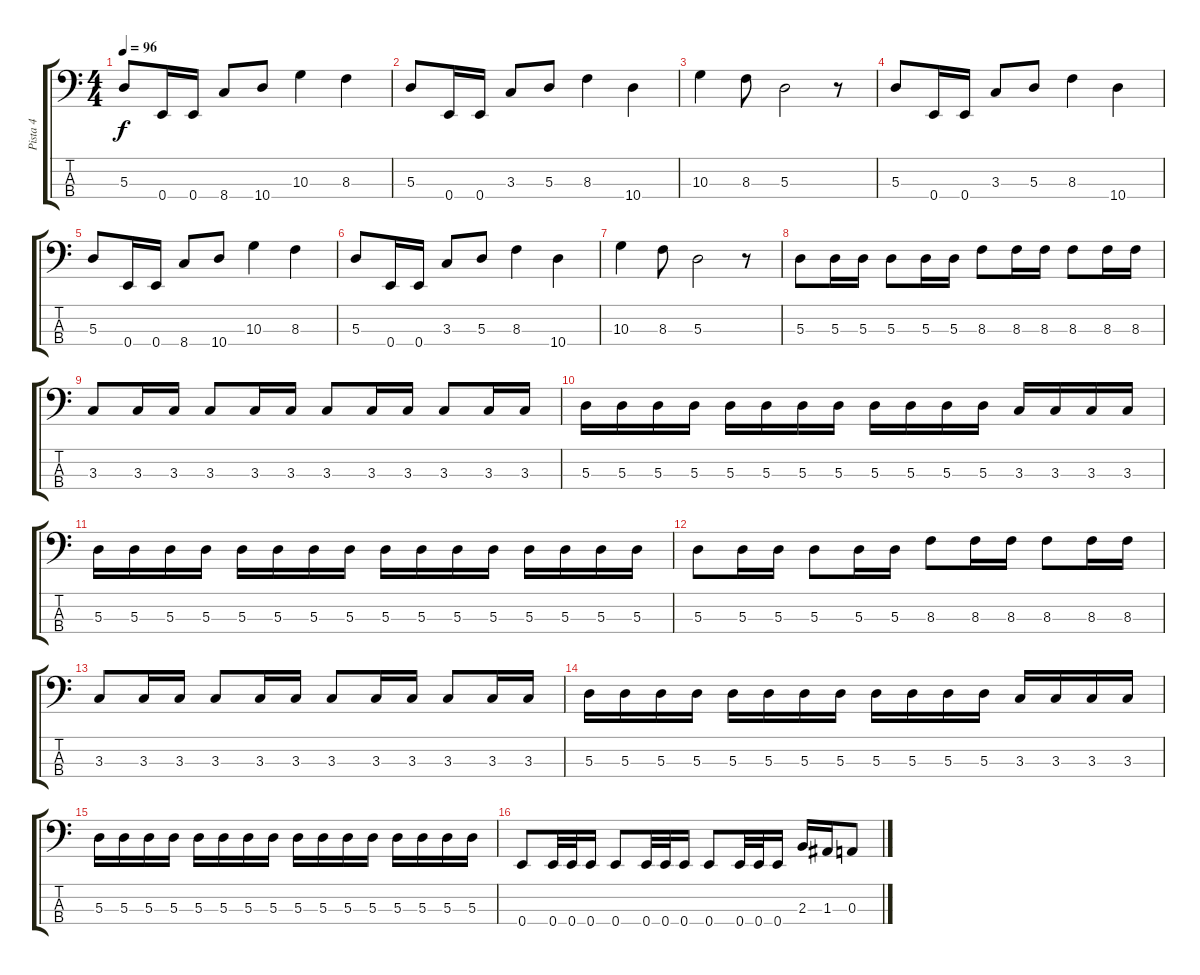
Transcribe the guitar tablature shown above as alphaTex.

\track ("Pista 4" "Pista 4") {instrument electricbassfinger}
\staff {score tabs}
\tuning (G2 D2 A1 E1) {hide}
\ts (4 4)
\tempo 96
\clef f4
\ks c
5.3.8{dy f} 0.4.16 0.4.16 8.4.8 10.4.8 10.3.4 8.3.4 |
5.3.8 0.4.16 0.4.16 3.3.8 5.3.8 8.3.4 10.4.4 |
10.3.4 8.3.8 5.3.2 r.8 |
5.3.8 0.4.16 0.4.16 3.3.8 5.3.8 8.3.4 10.4.4 |
5.3.8 0.4.16 0.4.16 8.4.8 10.4.8 10.3.4 8.3.4 |
5.3.8 0.4.16 0.4.16 3.3.8 5.3.8 8.3.4 10.4.4 |
10.3.4 8.3.8 5.3.2 r.8 |
5.3.8 5.3.16 5.3.16 5.3.8 5.3.16 5.3.16 8.3.8 8.3.16 8.3.16 8.3.8 8.3.16 8.3.16 |
3.3.8 3.3.16 3.3.16 3.3.8 3.3.16 3.3.16 3.3.8 3.3.16 3.3.16 3.3.8 3.3.16 3.3.16 |
5.3.16 5.3.16 5.3.16 5.3.16 5.3.16 5.3.16 5.3.16 5.3.16 5.3.16 5.3.16 5.3.16 5.3.16 3.3.16 3.3.16 3.3.16 3.3.16 |
5.3.16 5.3.16 5.3.16 5.3.16 5.3.16 5.3.16 5.3.16 5.3.16 5.3.16 5.3.16 5.3.16 5.3.16 5.3.16 5.3.16 5.3.16 5.3.16 |
5.3.8 5.3.16 5.3.16 5.3.8 5.3.16 5.3.16 8.3.8 8.3.16 8.3.16 8.3.8 8.3.16 8.3.16 |
3.3.8 3.3.16 3.3.16 3.3.8 3.3.16 3.3.16 3.3.8 3.3.16 3.3.16 3.3.8 3.3.16 3.3.16 |
5.3.16 5.3.16 5.3.16 5.3.16 5.3.16 5.3.16 5.3.16 5.3.16 5.3.16 5.3.16 5.3.16 5.3.16 3.3.16 3.3.16 3.3.16 3.3.16 |
5.3.16 5.3.16 5.3.16 5.3.16 5.3.16 5.3.16 5.3.16 5.3.16 5.3.16 5.3.16 5.3.16 5.3.16 5.3.16 5.3.16 5.3.16 5.3.16 |
0.4.8 0.4.32 0.4.32 0.4.16 0.4.8 0.4.32 0.4.32 0.4.16 0.4.8 0.4.32 0.4.32 0.4.16 2.3.16 1.3.16 0.3.8
